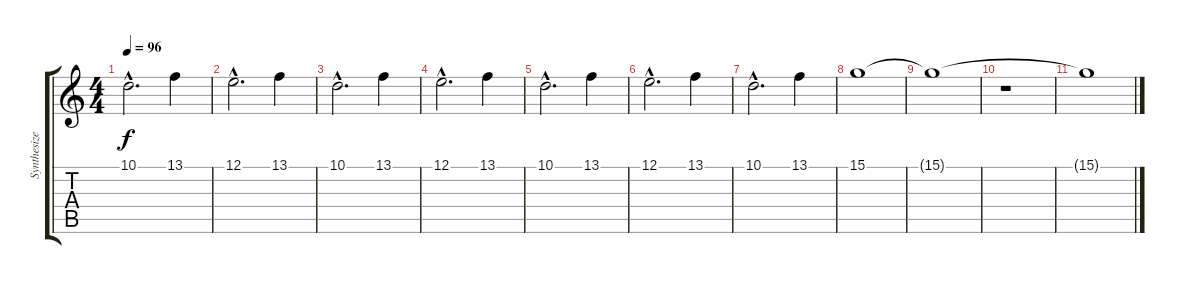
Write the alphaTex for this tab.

\track ("Synthesizer" "Synthesize") {instrument synthstrings1}
\staff {score tabs}
\tuning (E4 B3 G3 D3 A2 E2) {hide}
\ts (4 4)
\tempo 96
\clef g2
\ks c
10.1{hac}.2{d dy f} 13.1.4 |
12.1{hac}.2{d} 13.1.4 |
10.1{hac}.2{d} 13.1.4 |
12.1{hac}.2{d} 13.1.4 |
10.1{hac}.2{d} 13.1.4 |
12.1{hac}.2{d} 13.1.4 |
10.1{hac}.2{d} 13.1.4 |
15.1.1 |
15.1{t}.1 |
r.1 |
15.1{t}.1
